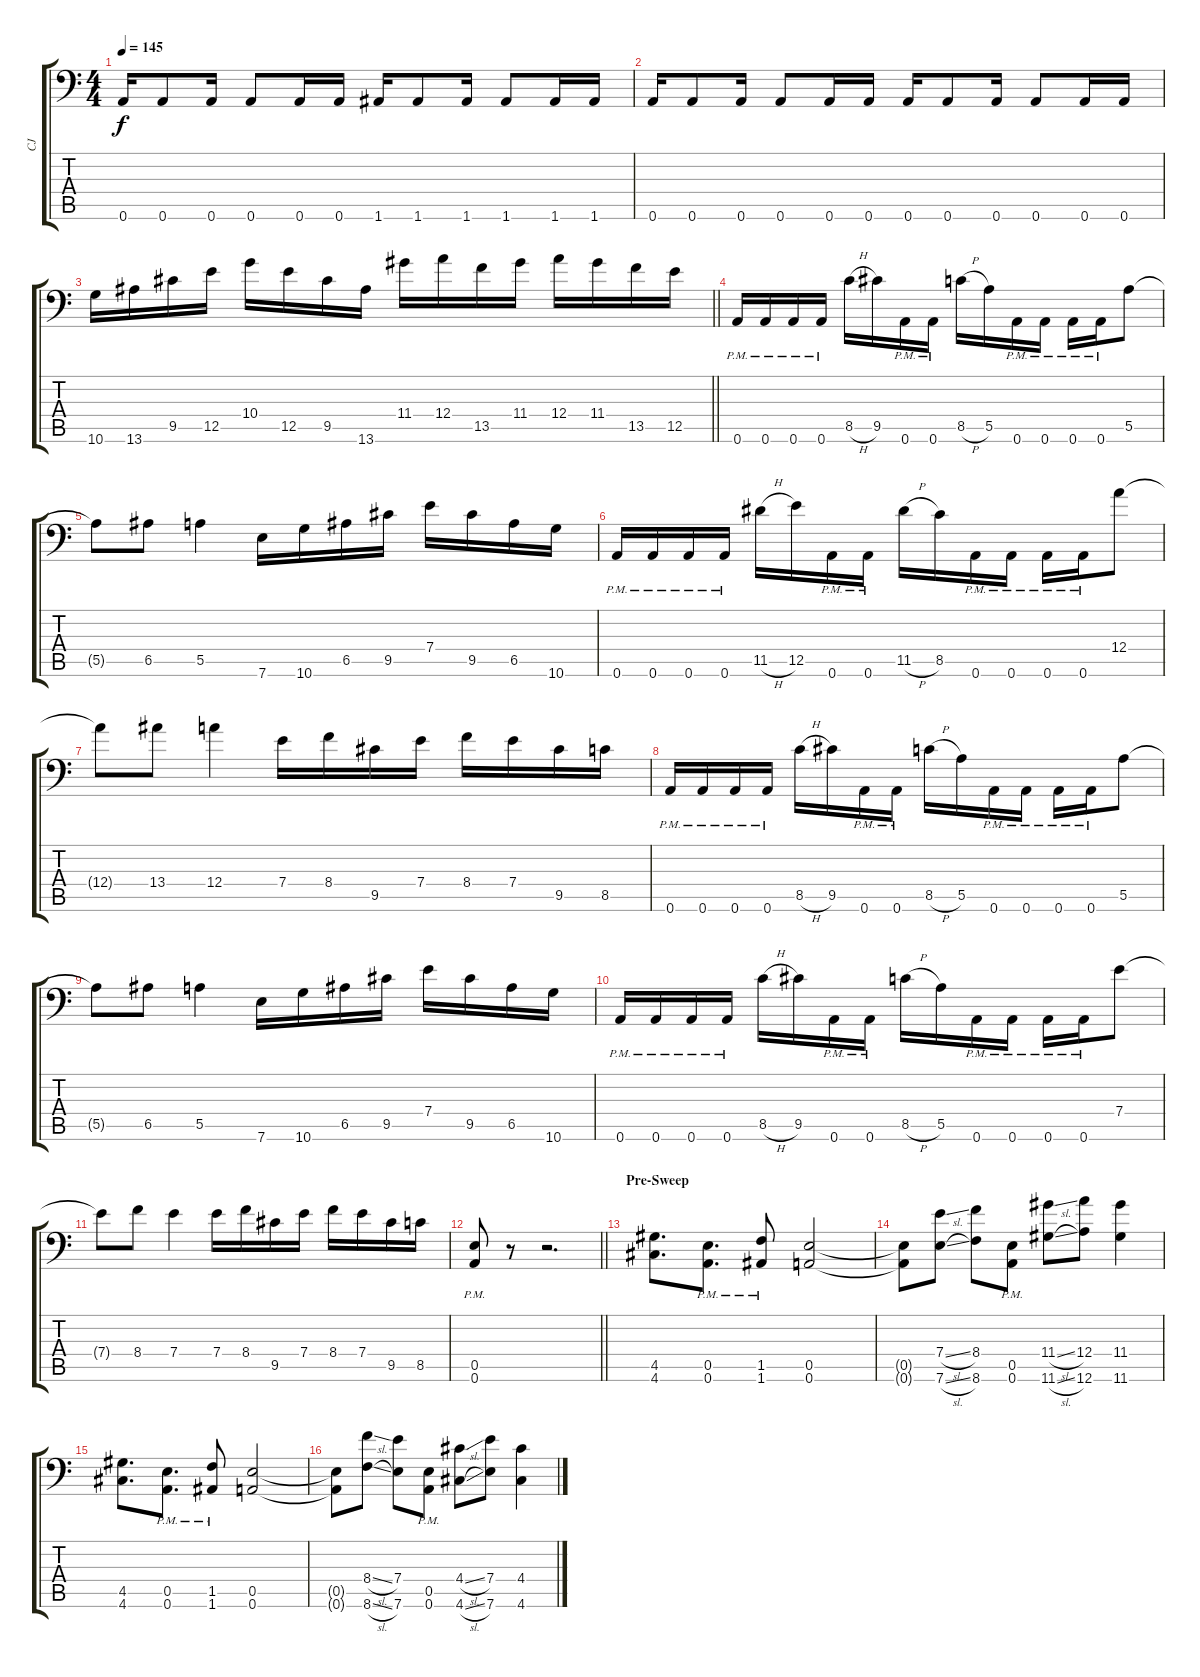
\track ("CJ" "CJ") {instrument distortionguitar}
\staff {score tabs}
\tuning (B3 Gb3 D3 A2 E2 A1) {hide}
\ts (4 4)
\tempo 145
\clef f4
\ks c
0.6.16{dy f} 0.6.8 0.6.16 0.6.8 0.6.16 0.6.16 1.6.16 1.6.8 1.6.16 1.6.8 1.6.16 1.6.16 |
0.6.16 0.6.8 0.6.16 0.6.8 0.6.16 0.6.16 0.6.16 0.6.8 0.6.16 0.6.8 0.6.16 0.6.16 |
\barLineRight lightlight
10.6.16 13.6.16 9.5.16 12.5.16 10.4.16 12.5.16 9.5.16 13.6.16 11.4.16 12.4.16 13.5.16 11.4.16 12.4.16 11.4.16 13.5.16 12.5.16 |
0.6{pm}.16 0.6{pm}.16 0.6{pm}.16 0.6{pm}.16 8.5{h}.16 9.5.16 0.6{pm}.16 0.6{pm}.16 8.5{h}.16 5.5.16 0.6{pm}.16 0.6{pm}.16 0.6{pm}.16 0.6{pm}.16 5.5.8 |
5.5{t}.8 6.5.8 5.5.4 7.6.16 10.6.16 6.5.16 9.5.16 7.4.16 9.5.16 6.5.16 10.6.16 |
0.6{pm}.16 0.6{pm}.16 0.6{pm}.16 0.6{pm}.16 11.5{h}.16 12.5.16 0.6{pm}.16 0.6{pm}.16 11.5{h}.16 8.5.16 0.6{pm}.16 0.6{pm}.16 0.6{pm}.16 0.6{pm}.16 12.4.8 |
12.4{t}.8 13.4.8 12.4.4 7.4.16 8.4.16 9.5.16 7.4.16 8.4.16 7.4.16 9.5.16 8.5.16 |
0.6{pm}.16 0.6{pm}.16 0.6{pm}.16 0.6{pm}.16 8.5{h}.16 9.5.16 0.6{pm}.16 0.6{pm}.16 8.5{h}.16 5.5.16 0.6{pm}.16 0.6{pm}.16 0.6{pm}.16 0.6{pm}.16 5.5.8 |
5.5{t}.8 6.5.8 5.5.4 7.6.16 10.6.16 6.5.16 9.5.16 7.4.16 9.5.16 6.5.16 10.6.16 |
0.6{pm}.16 0.6{pm}.16 0.6{pm}.16 0.6{pm}.16 8.5{h}.16 9.5.16 0.6{pm}.16 0.6{pm}.16 8.5{h}.16 5.5.16 0.6{pm}.16 0.6{pm}.16 0.6{pm}.16 0.6{pm}.16 7.4.8 |
7.4{t}.8 8.4.8 7.4.4 7.4.16 8.4.16 9.5.16 7.4.16 8.4.16 7.4.16 9.5.16 8.5.16 |
\barLineRight lightlight
(0.5{pm} 0.6{pm}).8 r.8 r.2{d} |
\section ("" "Pre-Sweep")
(4.5 4.6).8{d} (0.5{pm} 0.6{pm}).8{d} (1.5{pm} 1.6{pm}).8 (0.5 0.6).2 |
(0.5{t} 0.6{t}).8 (7.4{sl} 7.6{sl}).8 (8.4 8.6).8 (0.5{pm} 0.6{pm}).8 (11.4{sl} 11.6{sl}).8 (12.4 12.6).8 (11.4 11.6).4 |
(4.5 4.6).8{d} (0.5{pm} 0.6{pm}).8{d} (1.5{pm} 1.6{pm}).8 (0.5 0.6).2 |
(0.5{t} 0.6{t}).8 (8.4{sl} 8.6{sl}).8 (7.4 7.6).8 (0.5{pm} 0.6{pm}).8 (4.4{sl} 4.6{sl}).8 (7.4 7.6).8 (4.4 4.6).4
